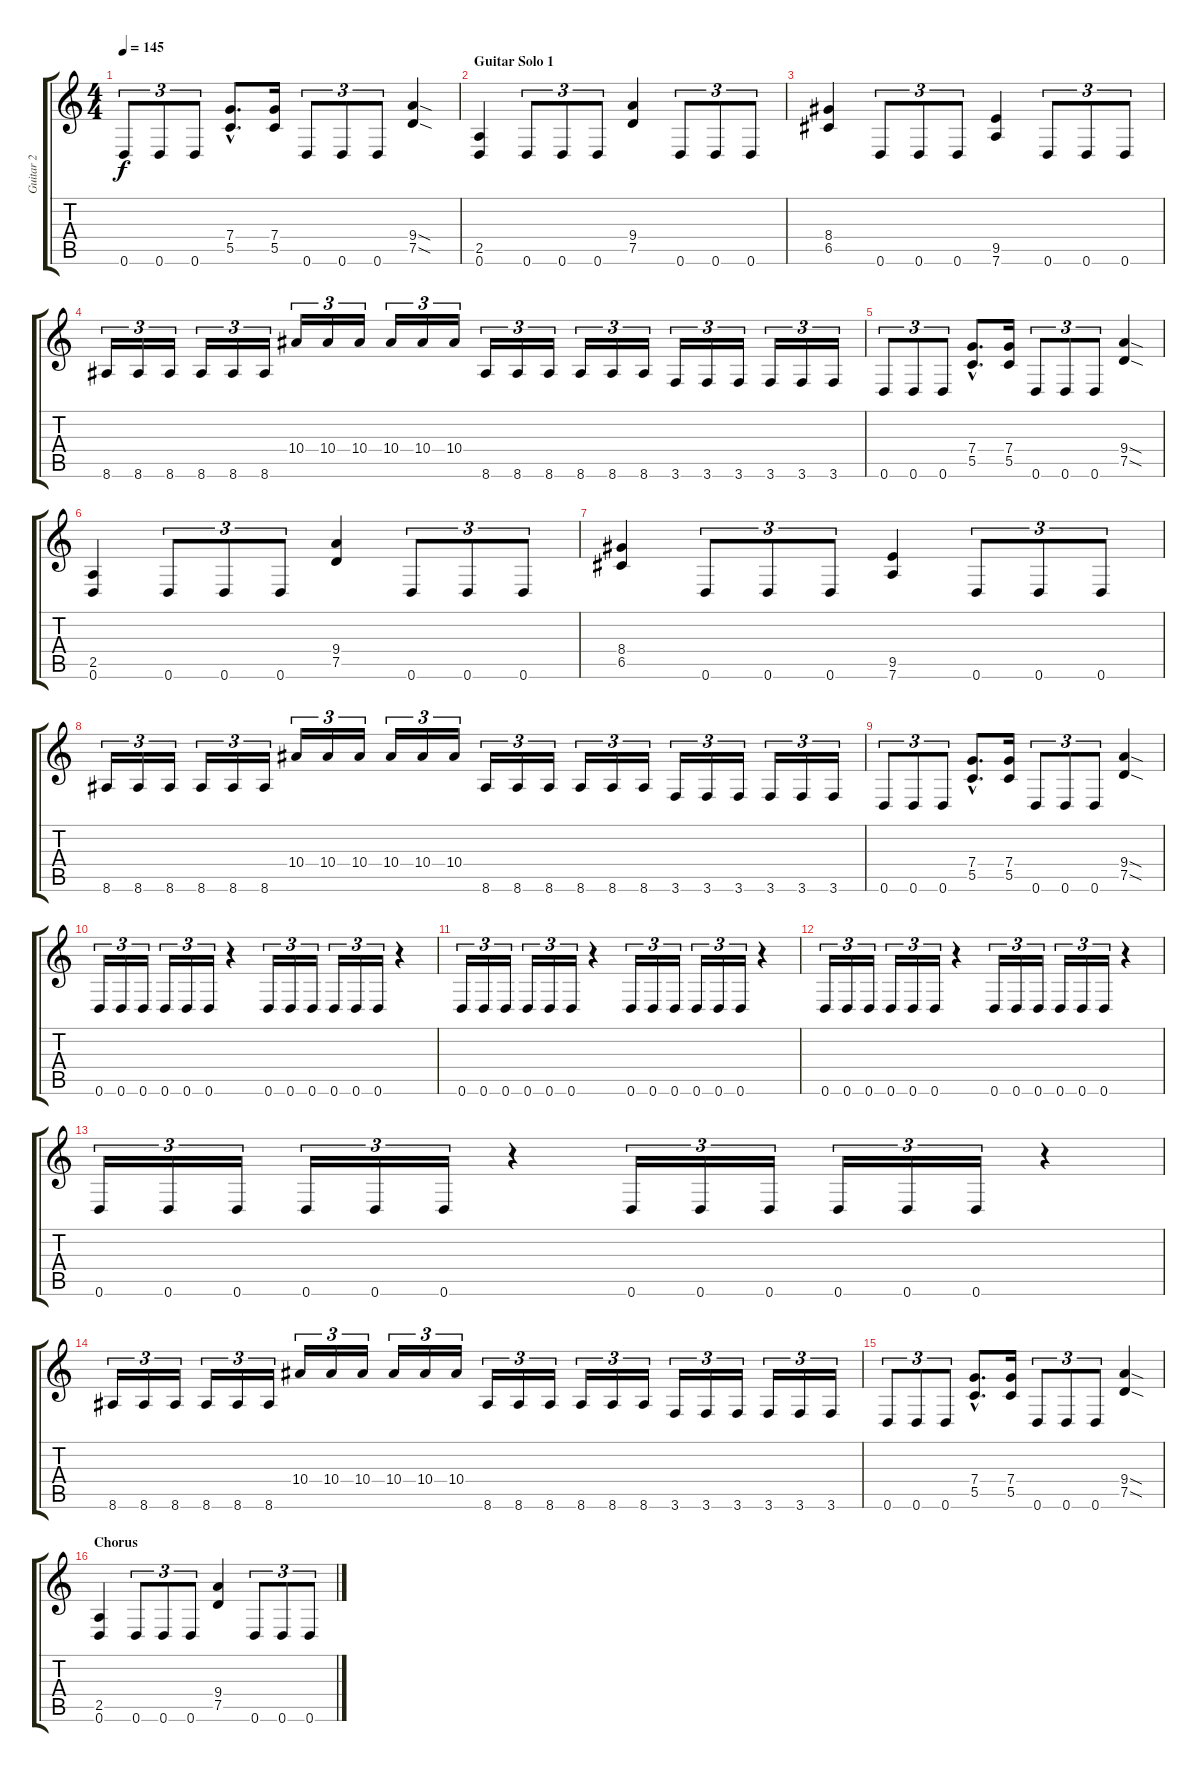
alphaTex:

\track ("Guitar 2" "Guitar 2") {instrument distortionguitar}
\staff {score tabs}
\tuning (D4 A3 F3 C3 G2 D2) {hide}
\ts (4 4)
\tempo 145
\clef g2
\ks c
0.6.8{tu (3 2) dy f} 0.6.8{tu (3 2)} 0.6.8{tu (3 2)} (7.4{hac} 5.5{hac}).8{d} (7.4 5.5).16 0.6.8{tu (3 2)} 0.6.8{tu (3 2)} 0.6.8{tu (3 2)} (9.4{sod} 7.5{sod}).4 |
\section ("" "Guitar Solo 1")
(2.5 0.6).4 0.6.8{tu (3 2)} 0.6.8{tu (3 2)} 0.6.8{tu (3 2)} (9.4 7.5).4 0.6.8{tu (3 2)} 0.6.8{tu (3 2)} 0.6.8{tu (3 2)} |
(8.4 6.5).4 0.6.8{tu (3 2)} 0.6.8{tu (3 2)} 0.6.8{tu (3 2)} (9.5 7.6).4 0.6.8{tu (3 2)} 0.6.8{tu (3 2)} 0.6.8{tu (3 2)} |
8.6.16{tu (3 2)} 8.6.16{tu (3 2)} 8.6.16{tu (3 2)} 8.6.16{tu (3 2)} 8.6.16{tu (3 2)} 8.6.16{tu (3 2)} 10.4.16{tu (3 2)} 10.4.16{tu (3 2)} 10.4.16{tu (3 2)} 10.4.16{tu (3 2)} 10.4.16{tu (3 2)} 10.4.16{tu (3 2)} 8.6.16{tu (3 2)} 8.6.16{tu (3 2)} 8.6.16{tu (3 2)} 8.6.16{tu (3 2)} 8.6.16{tu (3 2)} 8.6.16{tu (3 2)} 3.6.16{tu (3 2)} 3.6.16{tu (3 2)} 3.6.16{tu (3 2)} 3.6.16{tu (3 2)} 3.6.16{tu (3 2)} 3.6.16{tu (3 2)} |
0.6.8{tu (3 2)} 0.6.8{tu (3 2)} 0.6.8{tu (3 2)} (7.4{hac} 5.5{hac}).8{d} (7.4 5.5).16 0.6.8{tu (3 2)} 0.6.8{tu (3 2)} 0.6.8{tu (3 2)} (9.4{sod} 7.5{sod}).4 |
(2.5 0.6).4 0.6.8{tu (3 2)} 0.6.8{tu (3 2)} 0.6.8{tu (3 2)} (9.4 7.5).4 0.6.8{tu (3 2)} 0.6.8{tu (3 2)} 0.6.8{tu (3 2)} |
(8.4 6.5).4 0.6.8{tu (3 2)} 0.6.8{tu (3 2)} 0.6.8{tu (3 2)} (9.5 7.6).4 0.6.8{tu (3 2)} 0.6.8{tu (3 2)} 0.6.8{tu (3 2)} |
8.6.16{tu (3 2)} 8.6.16{tu (3 2)} 8.6.16{tu (3 2)} 8.6.16{tu (3 2)} 8.6.16{tu (3 2)} 8.6.16{tu (3 2)} 10.4.16{tu (3 2)} 10.4.16{tu (3 2)} 10.4.16{tu (3 2)} 10.4.16{tu (3 2)} 10.4.16{tu (3 2)} 10.4.16{tu (3 2)} 8.6.16{tu (3 2)} 8.6.16{tu (3 2)} 8.6.16{tu (3 2)} 8.6.16{tu (3 2)} 8.6.16{tu (3 2)} 8.6.16{tu (3 2)} 3.6.16{tu (3 2)} 3.6.16{tu (3 2)} 3.6.16{tu (3 2)} 3.6.16{tu (3 2)} 3.6.16{tu (3 2)} 3.6.16{tu (3 2)} |
0.6.8{tu (3 2)} 0.6.8{tu (3 2)} 0.6.8{tu (3 2)} (7.4{hac} 5.5{hac}).8{d} (7.4 5.5).16 0.6.8{tu (3 2)} 0.6.8{tu (3 2)} 0.6.8{tu (3 2)} (9.4{sod} 7.5{sod}).4 |
\section ("" "")
0.6.16{tu (3 2)} 0.6.16{tu (3 2)} 0.6.16{tu (3 2)} 0.6.16{tu (3 2)} 0.6.16{tu (3 2)} 0.6.16{tu (3 2)} r.4 0.6.16{tu (3 2)} 0.6.16{tu (3 2)} 0.6.16{tu (3 2)} 0.6.16{tu (3 2)} 0.6.16{tu (3 2)} 0.6.16{tu (3 2)} r.4 |
0.6.16{tu (3 2)} 0.6.16{tu (3 2)} 0.6.16{tu (3 2)} 0.6.16{tu (3 2)} 0.6.16{tu (3 2)} 0.6.16{tu (3 2)} r.4 0.6.16{tu (3 2)} 0.6.16{tu (3 2)} 0.6.16{tu (3 2)} 0.6.16{tu (3 2)} 0.6.16{tu (3 2)} 0.6.16{tu (3 2)} r.4 |
0.6.16{tu (3 2)} 0.6.16{tu (3 2)} 0.6.16{tu (3 2)} 0.6.16{tu (3 2)} 0.6.16{tu (3 2)} 0.6.16{tu (3 2)} r.4 0.6.16{tu (3 2)} 0.6.16{tu (3 2)} 0.6.16{tu (3 2)} 0.6.16{tu (3 2)} 0.6.16{tu (3 2)} 0.6.16{tu (3 2)} r.4 |
0.6.16{tu (3 2)} 0.6.16{tu (3 2)} 0.6.16{tu (3 2)} 0.6.16{tu (3 2)} 0.6.16{tu (3 2)} 0.6.16{tu (3 2)} r.4 0.6.16{tu (3 2)} 0.6.16{tu (3 2)} 0.6.16{tu (3 2)} 0.6.16{tu (3 2)} 0.6.16{tu (3 2)} 0.6.16{tu (3 2)} r.4 |
8.6.16{tu (3 2)} 8.6.16{tu (3 2)} 8.6.16{tu (3 2)} 8.6.16{tu (3 2)} 8.6.16{tu (3 2)} 8.6.16{tu (3 2)} 10.4.16{tu (3 2)} 10.4.16{tu (3 2)} 10.4.16{tu (3 2)} 10.4.16{tu (3 2)} 10.4.16{tu (3 2)} 10.4.16{tu (3 2)} 8.6.16{tu (3 2)} 8.6.16{tu (3 2)} 8.6.16{tu (3 2)} 8.6.16{tu (3 2)} 8.6.16{tu (3 2)} 8.6.16{tu (3 2)} 3.6.16{tu (3 2)} 3.6.16{tu (3 2)} 3.6.16{tu (3 2)} 3.6.16{tu (3 2)} 3.6.16{tu (3 2)} 3.6.16{tu (3 2)} |
0.6.8{tu (3 2)} 0.6.8{tu (3 2)} 0.6.8{tu (3 2)} (7.4{hac} 5.5{hac}).8{d} (7.4 5.5).16 0.6.8{tu (3 2)} 0.6.8{tu (3 2)} 0.6.8{tu (3 2)} (9.4{sod} 7.5{sod}).4 |
\section ("" "Chorus")
(2.5 0.6).4 0.6.8{tu (3 2)} 0.6.8{tu (3 2)} 0.6.8{tu (3 2)} (9.4 7.5).4 0.6.8{tu (3 2)} 0.6.8{tu (3 2)} 0.6.8{tu (3 2)}
